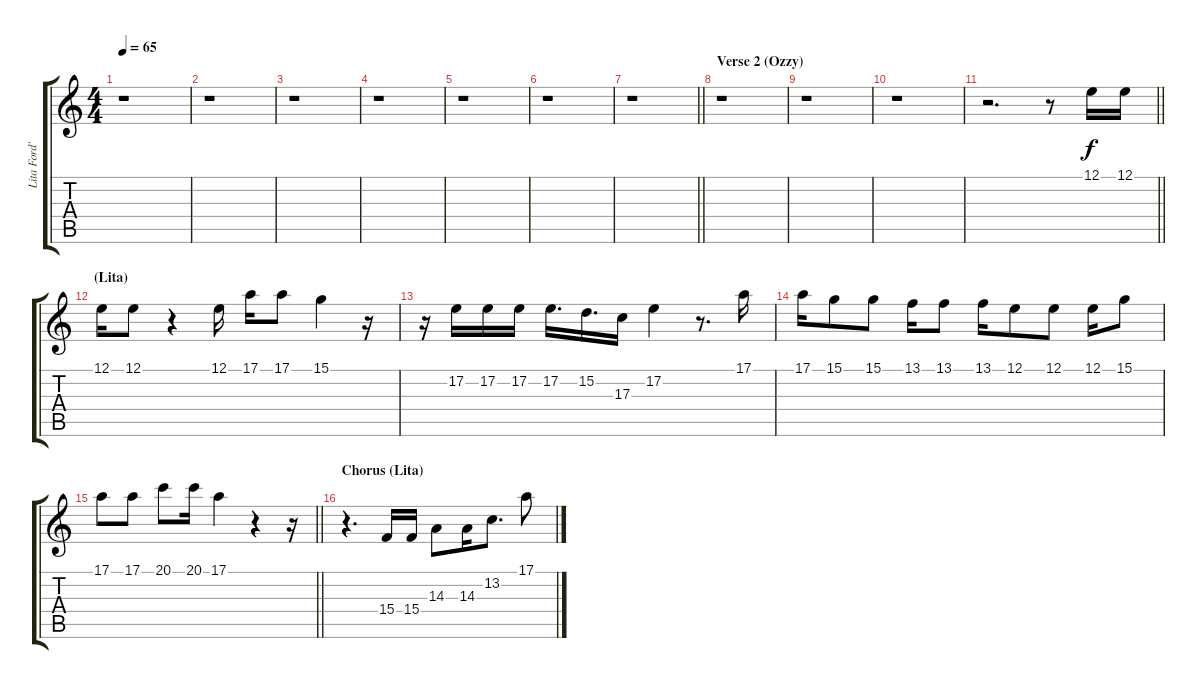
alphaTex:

\track ("Lita Ford's Voice" "Lita Ford'") {instrument panflute}
\staff {score tabs}
\tuning (E4 B3 G3 D3 A2 E2) {hide}
\ts (4 4)
\tempo 65
\clef g2
\ks c
r.1{dy f} |
r.1 |
r.1 |
r.1 |
r.1 |
r.1 |
\barLineRight lightlight
r.1 |
\section ("" "Verse 2 (Ozzy)")
r.1 |
r.1 |
r.1 |
\barLineRight lightlight
r.2{d} r.8 12.1.16 12.1.16 |
\section ("" "(Lita)")
12.1.16 12.1.8 r.4 12.1.16 17.1.16 17.1.8 15.1.4 r.16 |
r.16 17.2.16 17.2.16 17.2.16 17.2.16{d} 15.2.16{d} 17.3.16 17.2.4 r.8{d} 17.1.16 |
17.1.16 15.1.8 15.1.8 13.1.16 13.1.8 13.1.16 12.1.8 12.1.8 12.1.16 15.1.8 |
\barLineRight lightlight
17.1.8 17.1.8 20.1.8 20.1.16 17.1.4 r.4 r.16 |
\section ("" "Chorus (Lita)")
r.4{d} 15.4.16 15.4.16 14.3.8 14.3.16 13.2.8{d} 17.1.8
